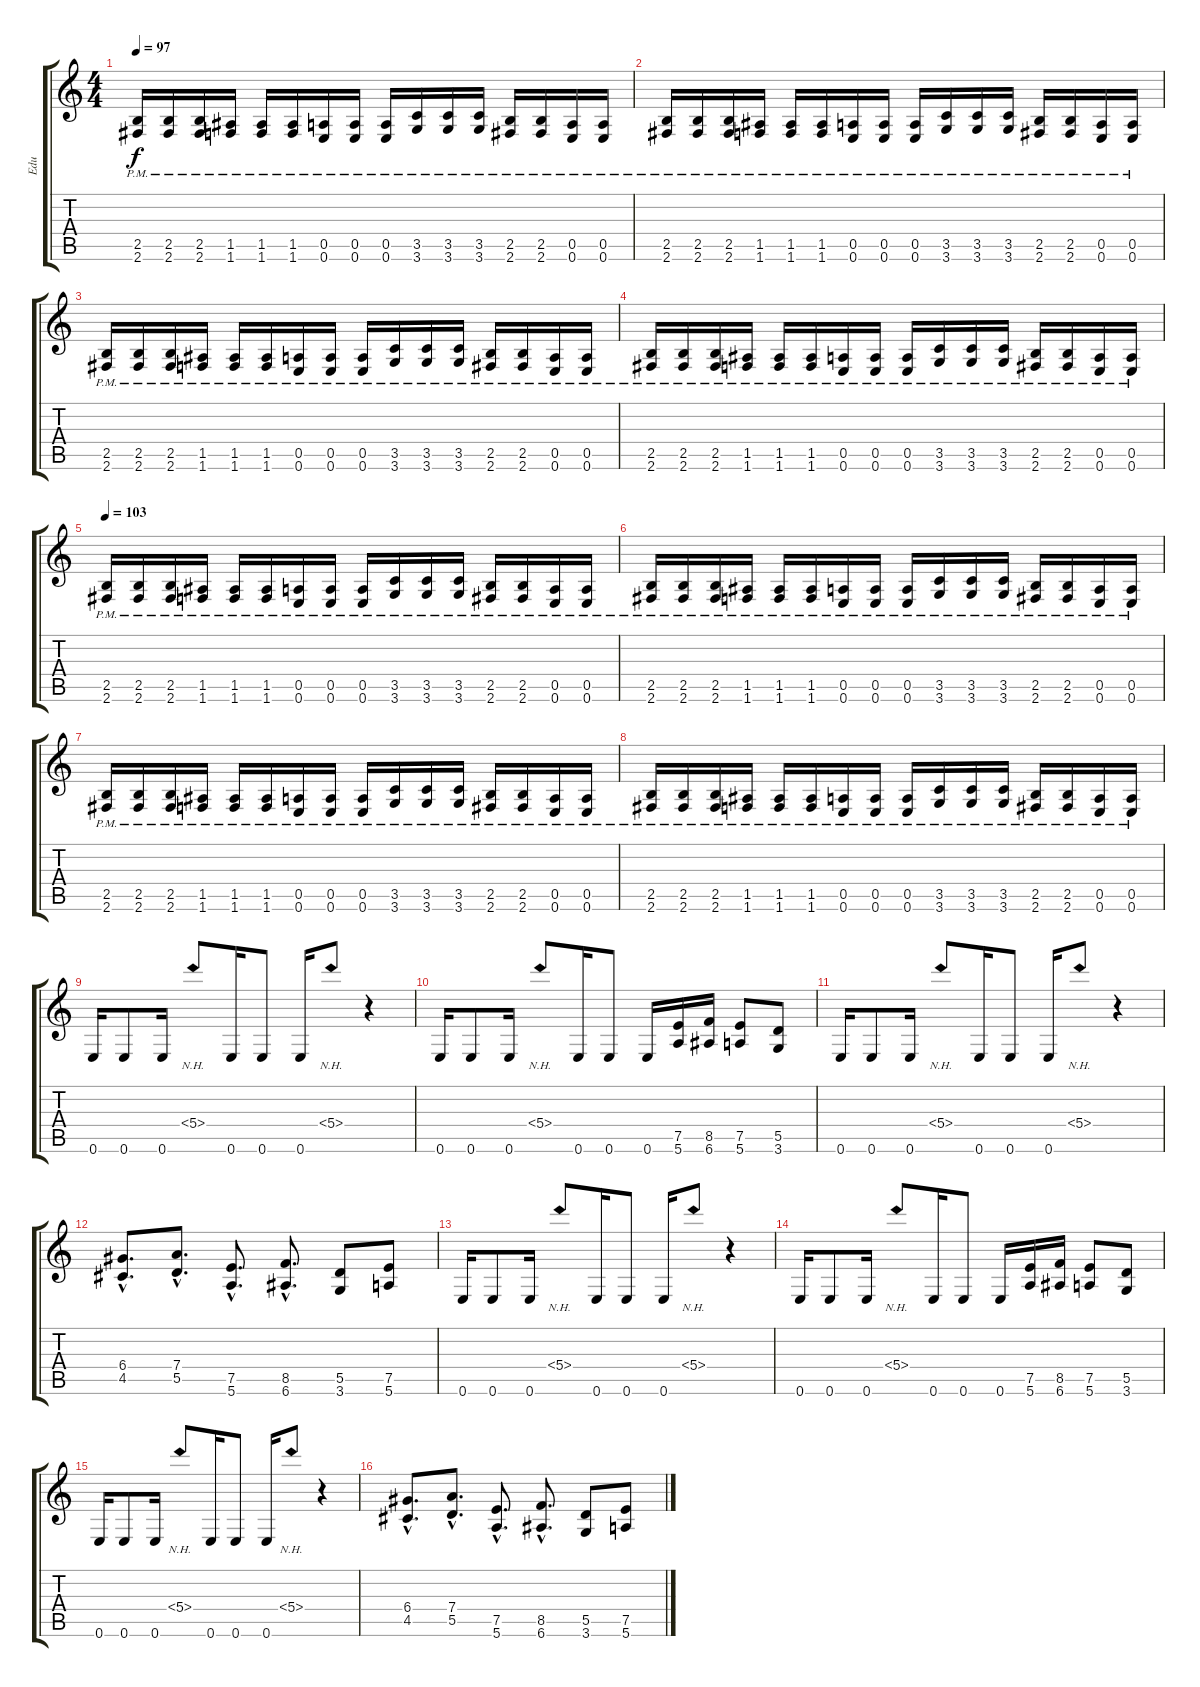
\track ("Edu" "Edu") {instrument distortionguitar}
\staff {score tabs}
\tuning (E4 B3 G3 D3 A2 E2) {hide}
\ts (4 4)
\tempo 97
\clef g2
\ks c
(2.5{pm} 2.6{pm}).16{dy f} (2.5{pm} 2.6{pm}).16 (2.5{pm} 2.6{pm}).16 (1.5{pm} 1.6{pm}).16 (1.5 1.6{pm}).16 (1.5{pm} 1.6{pm}).16 (0.5{pm} 0.6{pm}).16 (0.5{pm} 0.6{pm}).16 (0.5{pm} 0.6{pm}).16 (3.5{pm} 3.6{pm}).16 (3.5{pm} 3.6{pm}).16 (3.5{pm} 3.6{pm}).16 (2.5{pm} 2.6{pm}).16 (2.5{pm} 2.6{pm}).16 (0.5{pm} 0.6{pm}).16 (0.5{pm} 0.6{pm}).16 |
(2.5{pm} 2.6{pm}).16 (2.5{pm} 2.6{pm}).16 (2.5{pm} 2.6{pm}).16 (1.5{pm} 1.6{pm}).16 (1.5 1.6{pm}).16 (1.5{pm} 1.6{pm}).16 (0.5{pm} 0.6{pm}).16 (0.5{pm} 0.6{pm}).16 (0.5{pm} 0.6{pm}).16 (3.5{pm} 3.6{pm}).16 (3.5{pm} 3.6{pm}).16 (3.5{pm} 3.6{pm}).16 (2.5{pm} 2.6{pm}).16 (2.5{pm} 2.6{pm}).16 (0.5{pm} 0.6{pm}).16 (0.5{pm} 0.6{pm}).16 |
(2.5{pm} 2.6{pm}).16 (2.5{pm} 2.6{pm}).16 (2.5{pm} 2.6{pm}).16 (1.5{pm} 1.6{pm}).16 (1.5 1.6{pm}).16 (1.5{pm} 1.6{pm}).16 (0.5{pm} 0.6{pm}).16 (0.5{pm} 0.6{pm}).16 (0.5{pm} 0.6{pm}).16 (3.5{pm} 3.6{pm}).16 (3.5{pm} 3.6{pm}).16 (3.5{pm} 3.6{pm}).16 (2.5{pm} 2.6{pm}).16 (2.5{pm} 2.6{pm}).16 (0.5{pm} 0.6{pm}).16 (0.5{pm} 0.6{pm}).16 |
(2.5{pm} 2.6{pm}).16 (2.5{pm} 2.6{pm}).16 (2.5{pm} 2.6{pm}).16 (1.5{pm} 1.6{pm}).16 (1.5 1.6{pm}).16 (1.5{pm} 1.6{pm}).16 (0.5{pm} 0.6{pm}).16 (0.5{pm} 0.6{pm}).16 (0.5{pm} 0.6{pm}).16 (3.5{pm} 3.6{pm}).16 (3.5{pm} 3.6{pm}).16 (3.5{pm} 3.6{pm}).16 (2.5{pm} 2.6{pm}).16 (2.5{pm} 2.6{pm}).16 (0.5{pm} 0.6{pm}).16 (0.5{pm} 0.6{pm}).16 |
\tempo 103
(2.5{pm} 2.6{pm}).16 (2.5{pm} 2.6{pm}).16 (2.5{pm} 2.6{pm}).16 (1.5{pm} 1.6{pm}).16 (1.5 1.6{pm}).16 (1.5{pm} 1.6{pm}).16 (0.5{pm} 0.6{pm}).16 (0.5{pm} 0.6{pm}).16 (0.5{pm} 0.6{pm}).16 (3.5{pm} 3.6{pm}).16 (3.5{pm} 3.6{pm}).16 (3.5{pm} 3.6{pm}).16 (2.5{pm} 2.6{pm}).16 (2.5{pm} 2.6{pm}).16 (0.5{pm} 0.6{pm}).16 (0.5{pm} 0.6{pm}).16 |
(2.5{pm} 2.6{pm}).16 (2.5{pm} 2.6{pm}).16 (2.5{pm} 2.6{pm}).16 (1.5{pm} 1.6{pm}).16 (1.5 1.6{pm}).16 (1.5{pm} 1.6{pm}).16 (0.5{pm} 0.6{pm}).16 (0.5{pm} 0.6{pm}).16 (0.5{pm} 0.6{pm}).16 (3.5{pm} 3.6{pm}).16 (3.5{pm} 3.6{pm}).16 (3.5{pm} 3.6{pm}).16 (2.5{pm} 2.6{pm}).16 (2.5{pm} 2.6{pm}).16 (0.5{pm} 0.6{pm}).16 (0.5{pm} 0.6{pm}).16 |
(2.5{pm} 2.6{pm}).16 (2.5{pm} 2.6{pm}).16 (2.5{pm} 2.6{pm}).16 (1.5{pm} 1.6{pm}).16 (1.5 1.6{pm}).16 (1.5{pm} 1.6{pm}).16 (0.5{pm} 0.6{pm}).16 (0.5{pm} 0.6{pm}).16 (0.5{pm} 0.6{pm}).16 (3.5{pm} 3.6{pm}).16 (3.5{pm} 3.6{pm}).16 (3.5{pm} 3.6{pm}).16 (2.5{pm} 2.6{pm}).16 (2.5{pm} 2.6{pm}).16 (0.5{pm} 0.6{pm}).16 (0.5{pm} 0.6{pm}).16 |
(2.5{pm} 2.6{pm}).16 (2.5{pm} 2.6{pm}).16 (2.5{pm} 2.6{pm}).16 (1.5{pm} 1.6{pm}).16 (1.5 1.6{pm}).16 (1.5{pm} 1.6{pm}).16 (0.5{pm} 0.6{pm}).16 (0.5{pm} 0.6{pm}).16 (0.5{pm} 0.6{pm}).16 (3.5{pm} 3.6{pm}).16 (3.5{pm} 3.6{pm}).16 (3.5{pm} 3.6{pm}).16 (2.5{pm} 2.6{pm}).16 (2.5{pm} 2.6{pm}).16 (0.5{pm} 0.6{pm}).16 (0.5{pm} 0.6{pm}).16 |
0.6.16 0.6.8 0.6.16 5.4{nh}.8 0.6.16 0.6.8 0.6.16 5.4{nh}.8 r.4 |
0.6.16 0.6.8 0.6.16 5.4{nh}.8 0.6.16 0.6.8 0.6.16 (7.5 5.6).16 (8.5 6.6).16 (7.5 5.6).8 (5.5 3.6).8 |
0.6.16 0.6.8 0.6.16 5.4{nh}.8 0.6.16 0.6.8 0.6.16 5.4{nh}.8 r.4 |
(6.4{hac} 4.5{hac}).8{d} (7.4{hac} 5.5{hac}).8{d} (7.5{hac} 5.6{hac}).8{d} (8.5{hac} 6.6{hac}).8{d} (5.5 3.6).8 (7.5 5.6).8 |
0.6.16 0.6.8 0.6.16 5.4{nh}.8 0.6.16 0.6.8 0.6.16 5.4{nh}.8 r.4 |
0.6.16 0.6.8 0.6.16 5.4{nh}.8 0.6.16 0.6.8 0.6.16 (7.5 5.6).16 (8.5 6.6).16 (7.5 5.6).8 (5.5 3.6).8 |
0.6.16 0.6.8 0.6.16 5.4{nh}.8 0.6.16 0.6.8 0.6.16 5.4{nh}.8 r.4 |
(6.4{hac} 4.5{hac}).8{d} (7.4{hac} 5.5{hac}).8{d} (7.5{hac} 5.6{hac}).8{d} (8.5{hac} 6.6{hac}).8{d} (5.5 3.6).8 (7.5 5.6).8
